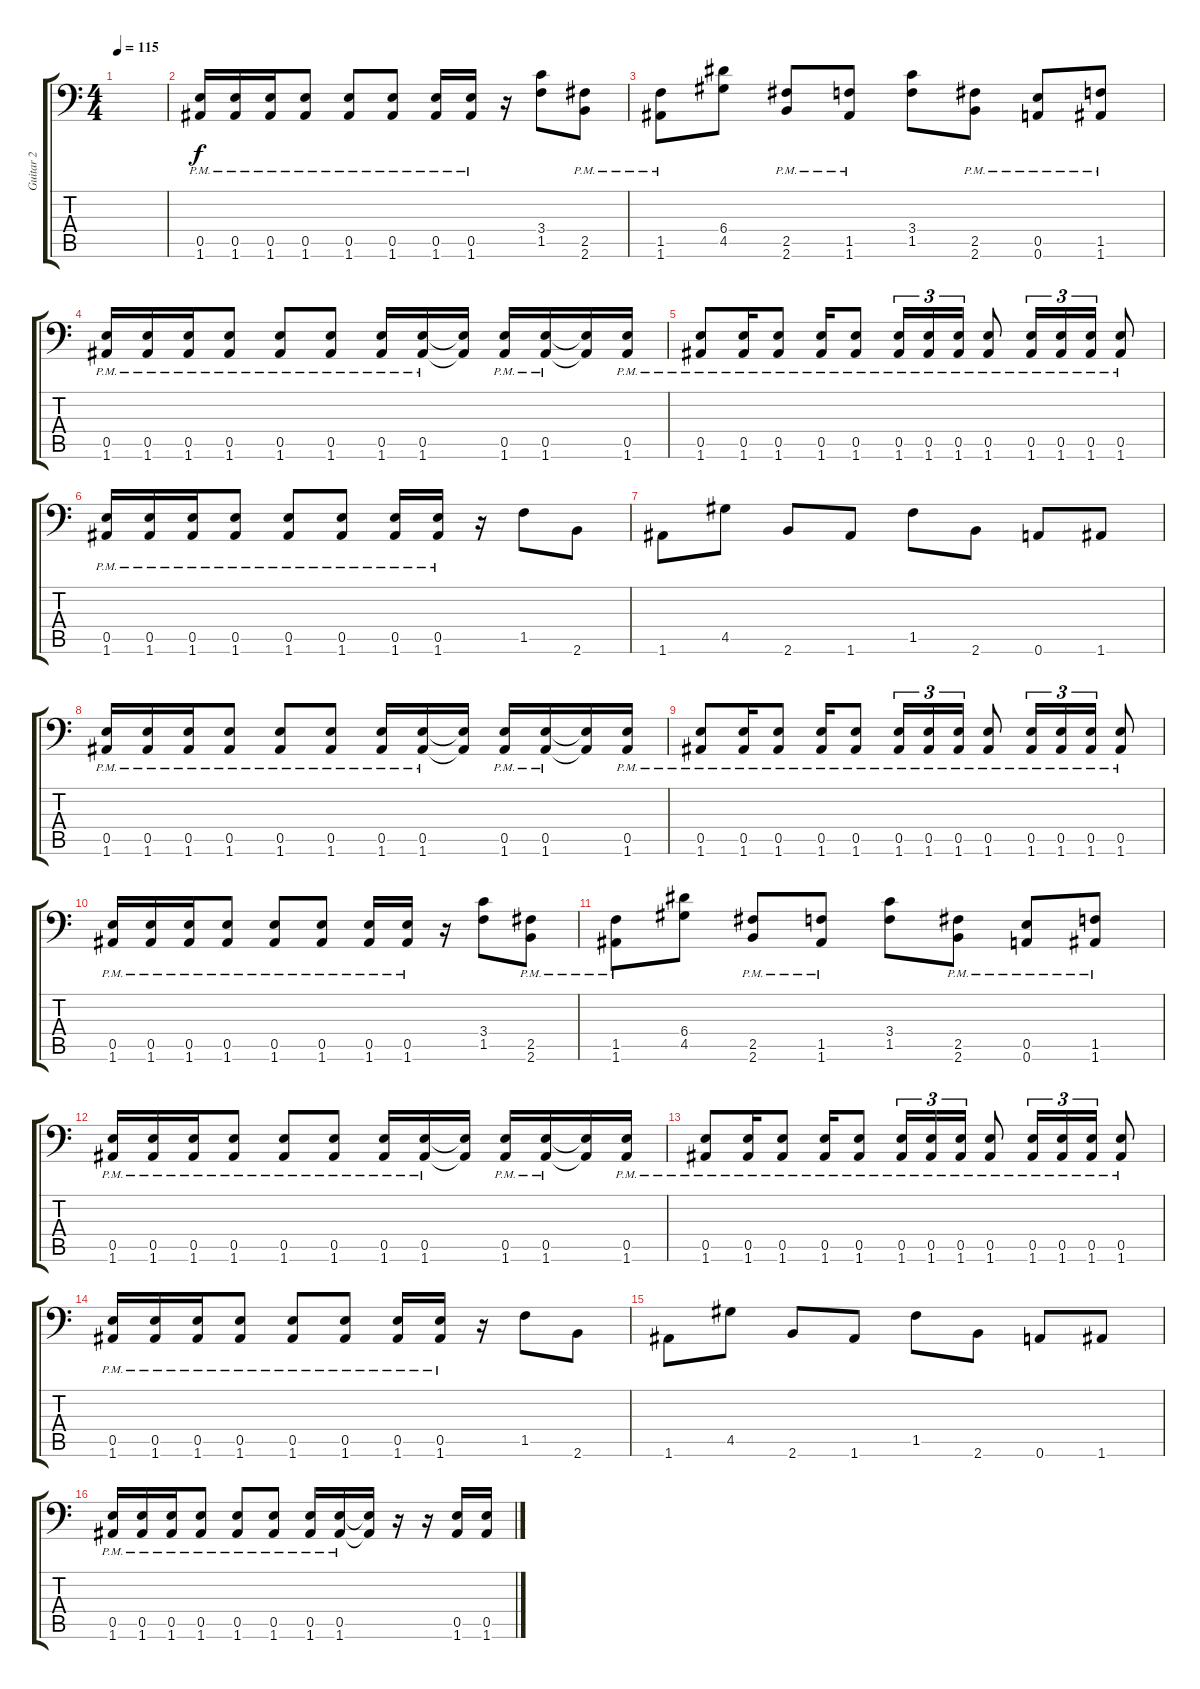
\track ("Guitar 2" "Guitar 2") {instrument distortionguitar}
\staff {score tabs}
\tuning (B3 Gb3 D3 A2 E2 A1) {hide}
\ts (4 4)
\tempo 115
\clef f4
\ks c
|
(0.5{pm} 1.6{pm}).16 (0.5{pm} 1.6{pm}).16 (0.5{pm} 1.6{pm}).16 (0.5{pm} 1.6{pm}).8 (0.5{pm} 1.6{pm}).8 (0.5{pm} 1.6{pm}).8 (0.5{pm} 1.6{pm}).16 (0.5{pm} 1.6{pm}).16 r.16 (3.4 1.5).8 (2.5 2.6{pm}).8 |
(1.5 1.6{pm}).8 (6.4 4.5).8 (2.5 2.6{pm}).8 (1.5 1.6{pm}).8 (3.4 1.5).8 (2.5 2.6{pm}).8 (0.5 0.6{pm}).8 (1.5 1.6{pm}).8 |
(0.5{pm} 1.6{pm}).16 (0.5{pm} 1.6{pm}).16 (0.5{pm} 1.6{pm}).16 (0.5{pm} 1.6{pm}).8 (0.5{pm} 1.6{pm}).8 (0.5{pm} 1.6{pm}).8 (0.5{pm} 1.6{pm}).16 (0.5{pm} 1.6{pm}).16 (0.5{t} 1.6{t}).16 (0.5{pm} 1.6{pm}).16 (0.5{pm} 1.6{pm}).16 (0.5{t} 1.6{t}).16 (0.5{pm} 1.6{pm}).16 |
(0.5{pm} 1.6{pm}).8 (0.5{pm} 1.6{pm}).16 (0.5{pm} 1.6{pm}).8 (0.5{pm} 1.6{pm}).16 (0.5{pm} 1.6{pm}).8 (0.5{pm} 1.6{pm}).16{tu (3 2)} (0.5{pm} 1.6{pm}).16{tu (3 2)} (0.5{pm} 1.6{pm}).16{tu (3 2)} (0.5{pm} 1.6{pm}).8 (0.5{pm} 1.6{pm}).16{tu (3 2)} (0.5{pm} 1.6{pm}).16{tu (3 2)} (0.5{pm} 1.6{pm}).16{tu (3 2)} (0.5{pm} 1.6{pm}).8 |
(0.5{pm} 1.6{pm}).16 (0.5{pm} 1.6{pm}).16 (0.5{pm} 1.6{pm}).16 (0.5{pm} 1.6{pm}).8 (0.5{pm} 1.6{pm}).8 (0.5{pm} 1.6{pm}).8 (0.5{pm} 1.6{pm}).16 (0.5{pm} 1.6{pm}).16 r.16 1.5.8 2.6.8 |
1.6.8 4.5.8 2.6.8 1.6.8 1.5.8 2.6.8 0.6.8 1.6.8 |
(0.5{pm} 1.6{pm}).16 (0.5{pm} 1.6{pm}).16 (0.5{pm} 1.6{pm}).16 (0.5{pm} 1.6{pm}).8 (0.5{pm} 1.6{pm}).8 (0.5{pm} 1.6{pm}).8 (0.5{pm} 1.6{pm}).16 (0.5{pm} 1.6{pm}).16 (0.5{t} 1.6{t}).16 (0.5{pm} 1.6{pm}).16 (0.5{pm} 1.6{pm}).16 (0.5{t} 1.6{t}).16 (0.5{pm} 1.6{pm}).16 |
(0.5{pm} 1.6{pm}).8 (0.5{pm} 1.6{pm}).16 (0.5{pm} 1.6{pm}).8 (0.5{pm} 1.6{pm}).16 (0.5{pm} 1.6{pm}).8 (0.5{pm} 1.6{pm}).16{tu (3 2)} (0.5{pm} 1.6{pm}).16{tu (3 2)} (0.5{pm} 1.6{pm}).16{tu (3 2)} (0.5{pm} 1.6{pm}).8 (0.5{pm} 1.6{pm}).16{tu (3 2)} (0.5{pm} 1.6{pm}).16{tu (3 2)} (0.5{pm} 1.6{pm}).16{tu (3 2)} (0.5{pm} 1.6{pm}).8 |
(0.5{pm} 1.6{pm}).16 (0.5{pm} 1.6{pm}).16 (0.5{pm} 1.6{pm}).16 (0.5{pm} 1.6{pm}).8 (0.5{pm} 1.6{pm}).8 (0.5{pm} 1.6{pm}).8 (0.5{pm} 1.6{pm}).16 (0.5{pm} 1.6{pm}).16 r.16 (3.4 1.5).8 (2.5 2.6{pm}).8 |
(1.5 1.6{pm}).8 (6.4 4.5).8 (2.5 2.6{pm}).8 (1.5 1.6{pm}).8 (3.4 1.5).8 (2.5 2.6{pm}).8 (0.5 0.6{pm}).8 (1.5 1.6{pm}).8 |
(0.5{pm} 1.6{pm}).16 (0.5{pm} 1.6{pm}).16 (0.5{pm} 1.6{pm}).16 (0.5{pm} 1.6{pm}).8 (0.5{pm} 1.6{pm}).8 (0.5{pm} 1.6{pm}).8 (0.5{pm} 1.6{pm}).16 (0.5{pm} 1.6{pm}).16 (0.5{t} 1.6{t}).16 (0.5{pm} 1.6{pm}).16 (0.5{pm} 1.6{pm}).16 (0.5{t} 1.6{t}).16 (0.5{pm} 1.6{pm}).16 |
(0.5{pm} 1.6{pm}).8 (0.5{pm} 1.6{pm}).16 (0.5{pm} 1.6{pm}).8 (0.5{pm} 1.6{pm}).16 (0.5{pm} 1.6{pm}).8 (0.5{pm} 1.6{pm}).16{tu (3 2)} (0.5{pm} 1.6{pm}).16{tu (3 2)} (0.5{pm} 1.6{pm}).16{tu (3 2)} (0.5{pm} 1.6{pm}).8 (0.5{pm} 1.6{pm}).16{tu (3 2)} (0.5{pm} 1.6{pm}).16{tu (3 2)} (0.5{pm} 1.6{pm}).16{tu (3 2)} (0.5{pm} 1.6{pm}).8 |
(0.5{pm} 1.6{pm}).16 (0.5{pm} 1.6{pm}).16 (0.5{pm} 1.6{pm}).16 (0.5{pm} 1.6{pm}).8 (0.5{pm} 1.6{pm}).8 (0.5{pm} 1.6{pm}).8 (0.5{pm} 1.6{pm}).16 (0.5{pm} 1.6{pm}).16 r.16 1.5.8 2.6.8 |
1.6.8 4.5.8 2.6.8 1.6.8 1.5.8 2.6.8 0.6.8 1.6.8 |
(0.5{pm} 1.6{pm}).16 (0.5{pm} 1.6{pm}).16 (0.5{pm} 1.6{pm}).16 (0.5{pm} 1.6{pm}).8 (0.5{pm} 1.6{pm}).8 (0.5{pm} 1.6{pm}).8 (0.5{pm} 1.6{pm}).16 (0.5{pm} 1.6{pm}).16 (0.5{t} 1.6{t}).16 r.16 r.16 (0.5 1.6).16 (0.5 1.6).16
